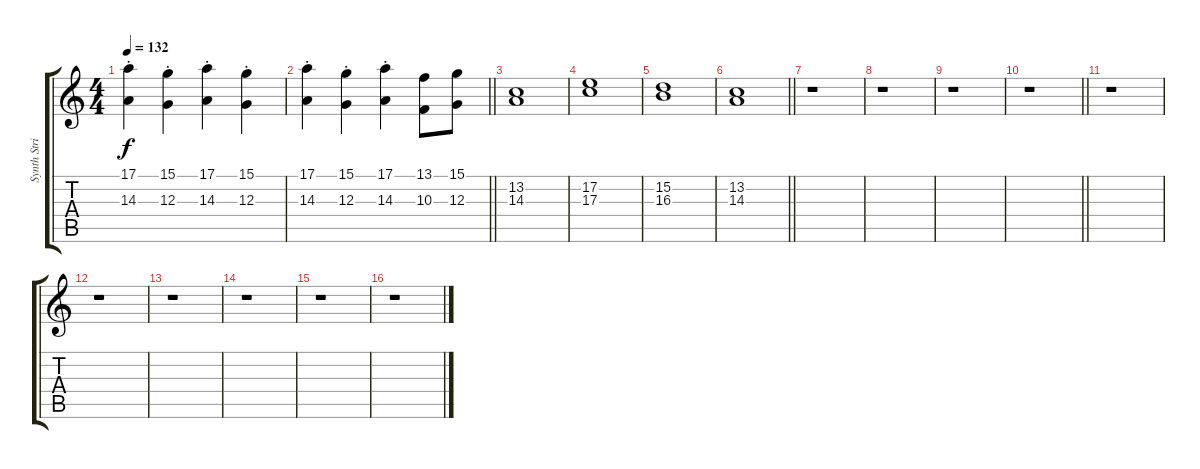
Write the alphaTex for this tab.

\track ("Synth Strings" "Synth Stri") {instrument synthstrings2}
\staff {score tabs}
\tuning (E4 B3 G3 D3 A2 E2) {hide}
\ts (4 4)
\tempo 132
\clef g2
\ks c
(17.1{st} 14.3{st}).4{dy f} (15.1{st} 12.3{st}).4 (17.1{st} 14.3{st}).4 (15.1{st} 12.3{st}).4 |
\barLineRight lightlight
(17.1{st} 14.3{st}).4 (15.1{st} 12.3{st}).4 (17.1{st} 14.3{st}).4 (13.1 10.3).8 (15.1 12.3).8 |
\section ("" "")
(13.2 14.3).1 |
(17.2 17.3).1 |
(15.2 16.3).1 |
\barLineRight lightlight
(13.2 14.3).1 |
\section ("" "")
r.1 |
r.1 |
r.1 |
\barLineRight lightlight
r.1 |
\section ("" "")
r.1 |
r.1 |
r.1 |
r.1 |
r.1 |
r.1
